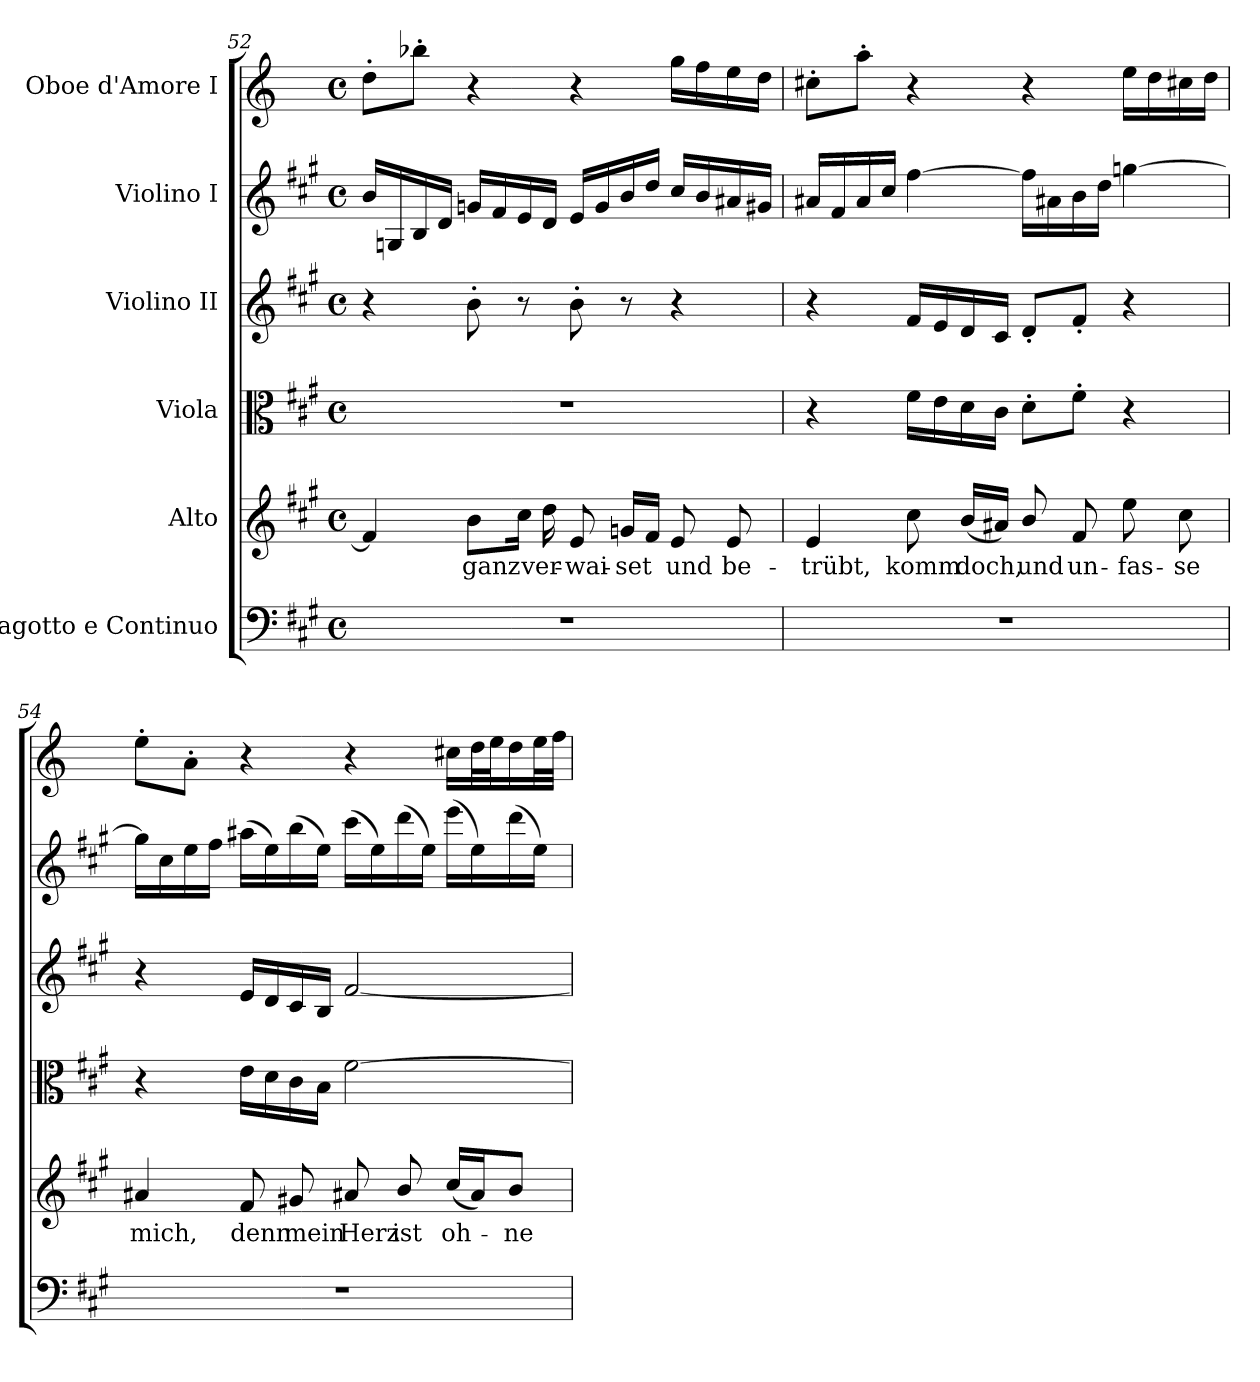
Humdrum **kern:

**kern	**kern	**text	**kern	**kern	**kern	**kern
*part6	*part5	*part5	*part4	*part3	*part2	*part1
*staff6	*staff5	*staff5	*staff4	*staff3	*staff2	*staff1
*I"Fagotto e Continuo	*I"Alto	*	*I"Viola	*I"Violino II	*I"Violino I	*I"Oboe d'Amore I
*clefF4	*clefG2	*	*clefC3	*clefG2	*clefG2	*clefG2
*	*	*	*	*	*	*ITrd2c3
*k[f#c#g#]	*k[f#c#g#]	*	*k[f#c#g#]	*k[f#c#g#]	*k[f#c#g#]	*k[f#c#g#]
*A:	*A:	*	*A:	*A:	*A:	*A:
*M4/4	*M4/4	*	*M4/4	*M4/4	*M4/4	*M4/4
*met(c)	*met(c)	*	*met(c)	*met(c)	*met(c)	*met(c)
=52	=52	=52	=52	=52	=52	=52
1r	4f#i/]	.	1r	4r	16bi/LL	8b'i\L
.	.	.	.	.	16Gni/	.
.	.	.	.	.	16Bi/	8ggn'i\J
.	.	.	.	.	16di/JJ	.
!	!	!LO:LY:b:color=#000000	!	!	!	!
.	8bi\L	ganz	.	8b'i\	16gni/LL	4r
.	.	.	.	.	16f#i/	.
.	16cc#i\Jk	.	.	8r	16ei/	.
!	!	!LO:LY:b:color=#000000	!	!	!	!
.	16ddi\	ver-	.	.	16di/JJ	.
!	!	!LO:LY:b:color=#000000	!	!	!	!
.	8ei/	-wai-	.	8b'i\	16ei/LL	4r
.	.	.	.	.	16gi/	.
!	!	!LO:LY:b:color=#000000	!	!	!	!
.	16gni/LL	-set	.	8r	16bi/	.
.	16f#i/JJ	.	.	.	16ddi/JJ	.
!	!	!LO:LY:b:color=#000000	!	!	!	!
.	8ei/	und	.	4r	16cc#i/LL	16eei\LL
.	.	.	.	.	16bi/	16ddi\
!	!	!LO:LY:b:color=#000000	!	!	!	!
.	8ei/	be-	.	.	16a#Xi/	16cc#i\
.	.	.	.	.	16g#Xi/JJ	16bi\JJ
=53	=53	=53	=53	=53	=53	=53
!	!	!LO:LY:b:color=#000000	!	!	!	!
1r	4ei/	-trübt,	4r	4r	16a#Xi/LL	8a#X'i\L
.	.	.	.	.	16f#i/	.
.	.	.	.	.	16a#i/	8ff#'i\J
.	.	.	.	.	16cc#i/JJ	.
!	!	!LO:LY:b:color=#000000	!	!	!	!
.	8cc#i\	komm	16f#i\LL	16f#i/LL	[4ff#i\	4r
.	.	.	16ei\	16ei/	.	.
!	!	!LO:LY:b:color=#000000	!	!	!	!
.	(16bi/LL	doch,	16di\	16di/	.	.
.	16a#Xi/JJ)	.	16c#i\JJ	16c#i/JJ	.	.
!	!	!LO:LY:b:color=#000000	!	!	!	!
.	8bi/	und	8d'i\L	8d'i/L	16ff#i\LL]	4r
.	.	.	.	.	16a#Xi\	.
!	!	!LO:LY:b:color=#000000	!	!	!	!
.	8f#i/	un-	8f#'i\J	8f#'i/J	16bi\	.
.	.	.	.	.	16ddi\JJ	.
!	!	!LO:LY:b:color=#000000	!	!	!	!
.	8eei\	-fas-	4r	4r	[4ggni\	16cc#i\LL
.	.	.	.	.	.	16bi\
!	!	!LO:LY:b:color=#000000	!	!	!	!
.	8cc#i\	-se	.	.	.	16a#Xi\
.	.	.	.	.	.	16bi\JJ
!!LO:LB:g=z
=54	=54	=54	=54	=54	=54	=54
!	!	!LO:LY:b:color=#000000	!	!	!	!
1r	4a#Xi/	mich,	4r	4r	16ggi\LL]	8cc#'i\L
.	.	.	.	.	16cc#i\	.
.	.	.	.	.	16eei\	8f#'i\J
.	.	.	.	.	16ff#i\JJ	.
!	!	!LO:LY:b:color=#000000	!	!	!	!
.	8f#i/	denn	16ei\LL	16ei/LL	(16aa#Xi\LL	4r
.	.	.	16di\	16di/	16eei\)	.
!	!	!LO:LY:b:color=#000000	!	!	!	!
.	8g#Xi/	mein	16c#i\	16c#i/	(16bbi\	.
.	.	.	16Bi\JJ	16Bi/JJ	16eei\JJ)	.
!	!	!LO:LY:b:color=#000000	!	!	!	!
.	8a#Xi/	Herz	[2f#i\	[2f#i/	(16ccc#i\LL	4r
.	.	.	.	.	16eei\)	.
!	!	!LO:LY:b:color=#000000	!	!	!	!
.	8bi/	ist	.	.	(16dddi\	.
.	.	.	.	.	16eei\JJ)	.
!	!	!LO:LY:b:color=#000000	!	!	!	!
.	(16cc#i/LL	oh-	.	.	(16eeei\LL	16a#Xi\LL
.	16a#i/J)	.	.	.	16eei\)	32bi\L
.	.	.	.	.	.	32cc#i\J
!	!	!LO:LY:b:color=#000000	!	!	!	!
.	8bi/J	-ne	.	.	(16dddi\	16bi\
.	.	.	.	.	16eei\JJ)	32cc#i\L
.	.	.	.	.	.	32ddi\JJJ
=	=	=	=	=	=	=
*-	*-	*-	*-	*-	*-	*-
